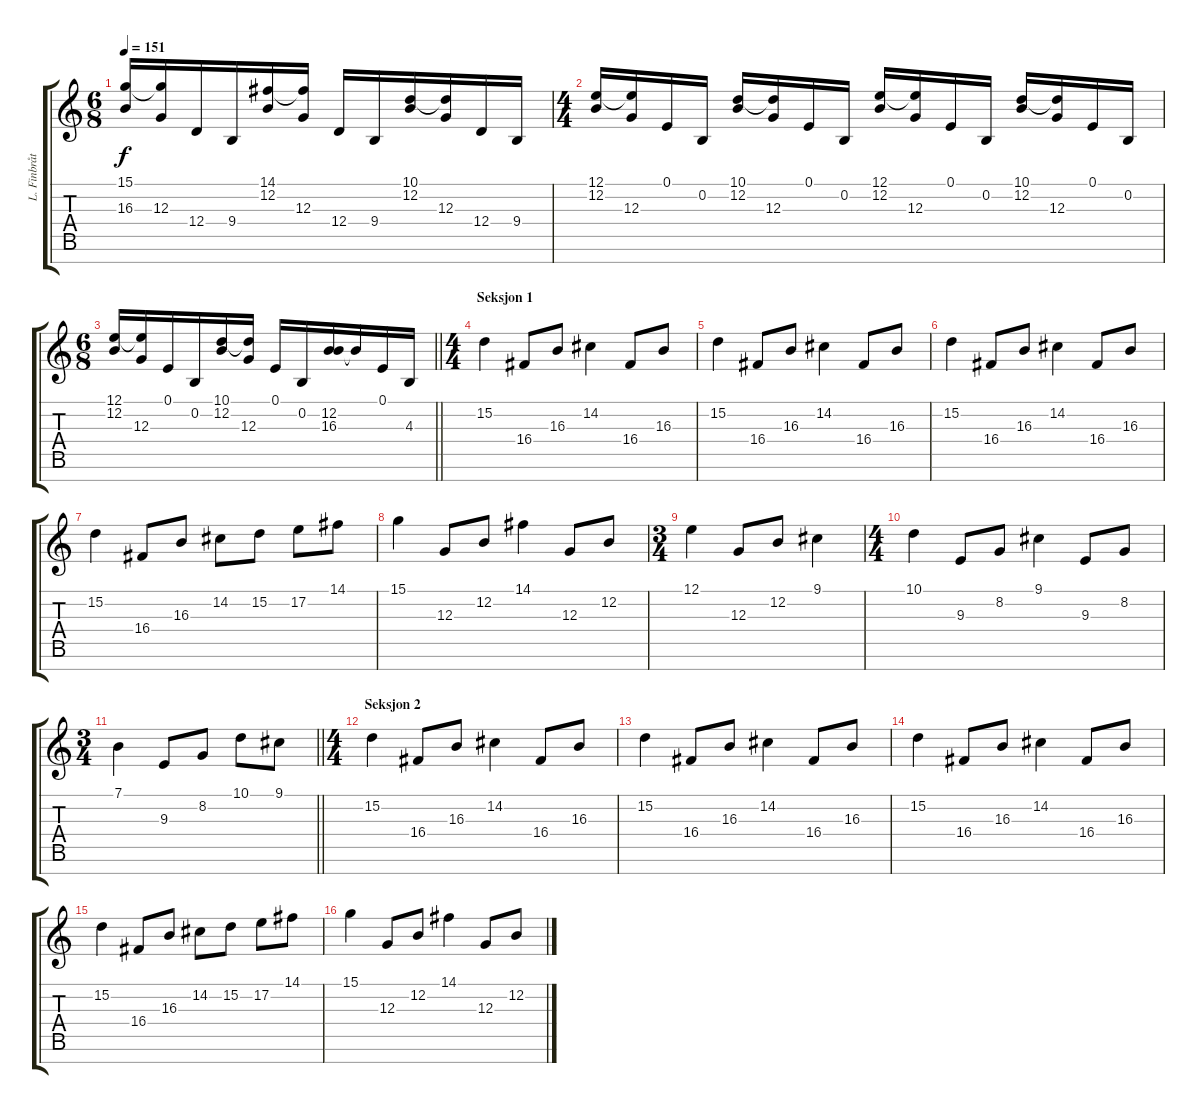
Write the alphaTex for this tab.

\track ("L. Finbråten" "L. Finbråt") {instrument stringensemble1}
\staff {score tabs}
\tuning (E4 B3 G3 D3 A2 E2 B1) {hide}
\ts (6 8)
\tempo 151
\clef g2
\ks c
(15.1 16.3).16{dy f} (15.1{t} 12.3).16 12.4.16 9.4.16 (14.1 12.2).16 (14.1{t} 12.3).16 12.4.16 9.4.16 (10.1 12.2).16 (10.1{t} 12.3).16 12.4.16 9.4.16 |
\ts (4 4)
(12.1 12.2).16 (12.1{t} 12.3).16 0.1.16 0.2.16 (10.1 12.2).16 (10.1{t} 12.3).16 0.1.16 0.2.16 (12.1 12.2).16 (12.1{t} 12.3).16 0.1.16 0.2.16 (10.1 12.2).16 (10.1{t} 12.3).16 0.1.16 0.2.16 |
\ts (6 8)
\barLineRight lightlight
(12.1 12.2).16 (12.1{t} 12.3).16 0.1.16 0.2.16 (10.1 12.2).16 (10.1{t} 12.3).16 0.1.16 0.2.16 (12.2 16.3).16 16.3{t}.16 0.1.16 4.3.16 |
\ts (4 4)
\section ("" "Seksjon 1")
15.2.4{volume 10 instrument acousticgrandpiano} 16.4.8 16.3.8 14.2.4 16.4.8 16.3.8 |
15.2.4 16.4.8 16.3.8 14.2.4 16.4.8 16.3.8 |
15.2.4 16.4.8 16.3.8 14.2.4 16.4.8 16.3.8 |
15.2.4 16.4.8 16.3.8 14.2.8 15.2.8 17.2.8 14.1.8 |
15.1.4 12.3.8 12.2.8 14.1.4 12.3.8 12.2.8 |
\ts (3 4)
12.1.4 12.3.8 12.2.8 9.1.4 |
\ts (4 4)
10.1.4 9.3.8 8.2.8 9.1.4 9.3.8 8.2.8 |
\ts (3 4)
\barLineRight lightlight
7.1.4 9.3.8 8.2.8 10.1.8 9.1.8 |
\ts (4 4)
\section ("" "Seksjon 2")
15.2.4 16.4.8 16.3.8 14.2.4 16.4.8 16.3.8 |
15.2.4 16.4.8 16.3.8 14.2.4 16.4.8 16.3.8 |
15.2.4 16.4.8 16.3.8 14.2.4 16.4.8 16.3.8 |
15.2.4 16.4.8 16.3.8 14.2.8 15.2.8 17.2.8 14.1.8 |
15.1.4 12.3.8 12.2.8 14.1.4 12.3.8 12.2.8
